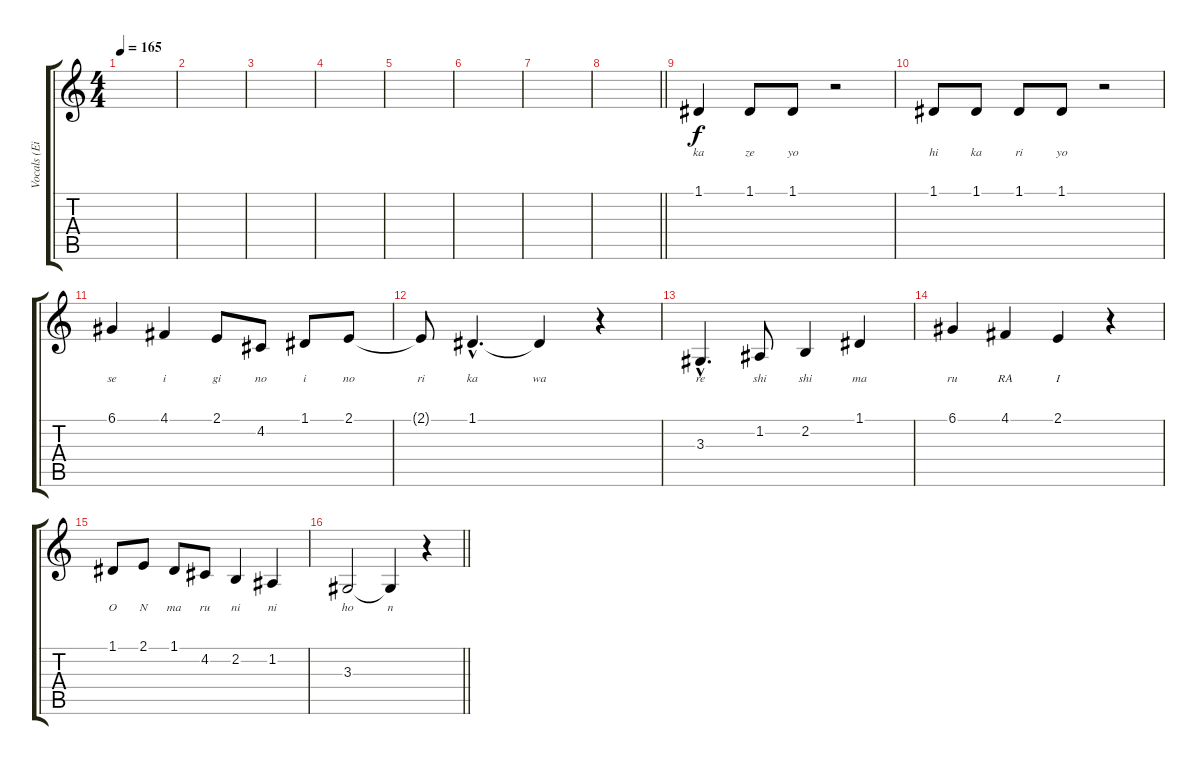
\track ("Vocals (Eizo)" "Vocals (Ei") {instrument flute}
\staff {score tabs}
\tuning (D4 A3 F3 C3 G2 D2) {hide}
\ts (4 4)
\tempo 165
\clef g2
\ks c
|
|
|
|
|
|
|
\barLineRight lightlight
|
1.1.4{lyrics (0 "ka") lyrics (1 "") lyrics (2 "") lyrics (3 "") lyrics (4 "")} 1.1.8{lyrics (0 "ze") lyrics (1 "") lyrics (2 "") lyrics (3 "") lyrics (4 "")} 1.1.8{lyrics (0 "yo") lyrics (1 "") lyrics (2 "") lyrics (3 "") lyrics (4 "")} r.2 |
1.1.8{lyrics (0 "hi") lyrics (1 "") lyrics (2 "") lyrics (3 "") lyrics (4 "")} 1.1.8{lyrics (0 "ka") lyrics (1 "") lyrics (2 "") lyrics (3 "") lyrics (4 "")} 1.1.8{lyrics (0 "ri") lyrics (1 "") lyrics (2 "") lyrics (3 "") lyrics (4 "")} 1.1.8{lyrics (0 "yo") lyrics (1 "") lyrics (2 "") lyrics (3 "") lyrics (4 "")} r.2 |
6.1.4{lyrics (0 "se") lyrics (1 "") lyrics (2 "") lyrics (3 "") lyrics (4 "")} 4.1.4{lyrics (0 "i") lyrics (1 "") lyrics (2 "") lyrics (3 "") lyrics (4 "")} 2.1.8{lyrics (0 "gi") lyrics (1 "") lyrics (2 "") lyrics (3 "") lyrics (4 "")} 4.2.8{lyrics (0 "no") lyrics (1 "") lyrics (2 "") lyrics (3 "") lyrics (4 "")} 1.1.8{lyrics (0 "i") lyrics (1 "") lyrics (2 "") lyrics (3 "") lyrics (4 "")} 2.1.8{lyrics (0 "no") lyrics (1 "") lyrics (2 "") lyrics (3 "") lyrics (4 "")} |
2.1{t}.8{lyrics (0 "ri") lyrics (1 "") lyrics (2 "") lyrics (3 "") lyrics (4 "")} 1.1{hac}.4{d lyrics (0 "ka") lyrics (1 "") lyrics (2 "") lyrics (3 "") lyrics (4 "")} 1.1{t}.4{lyrics (0 "wa") lyrics (1 "") lyrics (2 "") lyrics (3 "") lyrics (4 "")} r.4 |
3.3{hac}.4{d lyrics (0 "re") lyrics (1 "") lyrics (2 "") lyrics (3 "") lyrics (4 "")} 1.2.8{lyrics (0 "shi") lyrics (1 "") lyrics (2 "") lyrics (3 "") lyrics (4 "")} 2.2.4{lyrics (0 "shi") lyrics (1 "") lyrics (2 "") lyrics (3 "") lyrics (4 "")} 1.1.4{lyrics (0 "ma") lyrics (1 "") lyrics (2 "") lyrics (3 "") lyrics (4 "")} |
6.1.4{lyrics (0 "ru") lyrics (1 "") lyrics (2 "") lyrics (3 "") lyrics (4 "")} 4.1.4{lyrics (0 "RA") lyrics (1 "") lyrics (2 "") lyrics (3 "") lyrics (4 "")} 2.1.4{lyrics (0 "I") lyrics (1 "") lyrics (2 "") lyrics (3 "") lyrics (4 "")} r.4 |
1.1.8{lyrics (0 "O") lyrics (1 "") lyrics (2 "") lyrics (3 "") lyrics (4 "")} 2.1.8{lyrics (0 "N") lyrics (1 "") lyrics (2 "") lyrics (3 "") lyrics (4 "")} 1.1.8{lyrics (0 "ma") lyrics (1 "") lyrics (2 "") lyrics (3 "") lyrics (4 "")} 4.2.8{lyrics (0 "ru") lyrics (1 "") lyrics (2 "") lyrics (3 "") lyrics (4 "")} 2.2.4{lyrics (0 "ni") lyrics (1 "") lyrics (2 "") lyrics (3 "") lyrics (4 "")} 1.2.4{lyrics (0 "ni") lyrics (1 "") lyrics (2 "") lyrics (3 "") lyrics (4 "")} |
\barLineRight lightlight
3.3.2{lyrics (0 "ho") lyrics (1 "") lyrics (2 "") lyrics (3 "") lyrics (4 "")} 3.3{t}.4{lyrics (0 "n") lyrics (1 "") lyrics (2 "") lyrics (3 "") lyrics (4 "")} r.4
